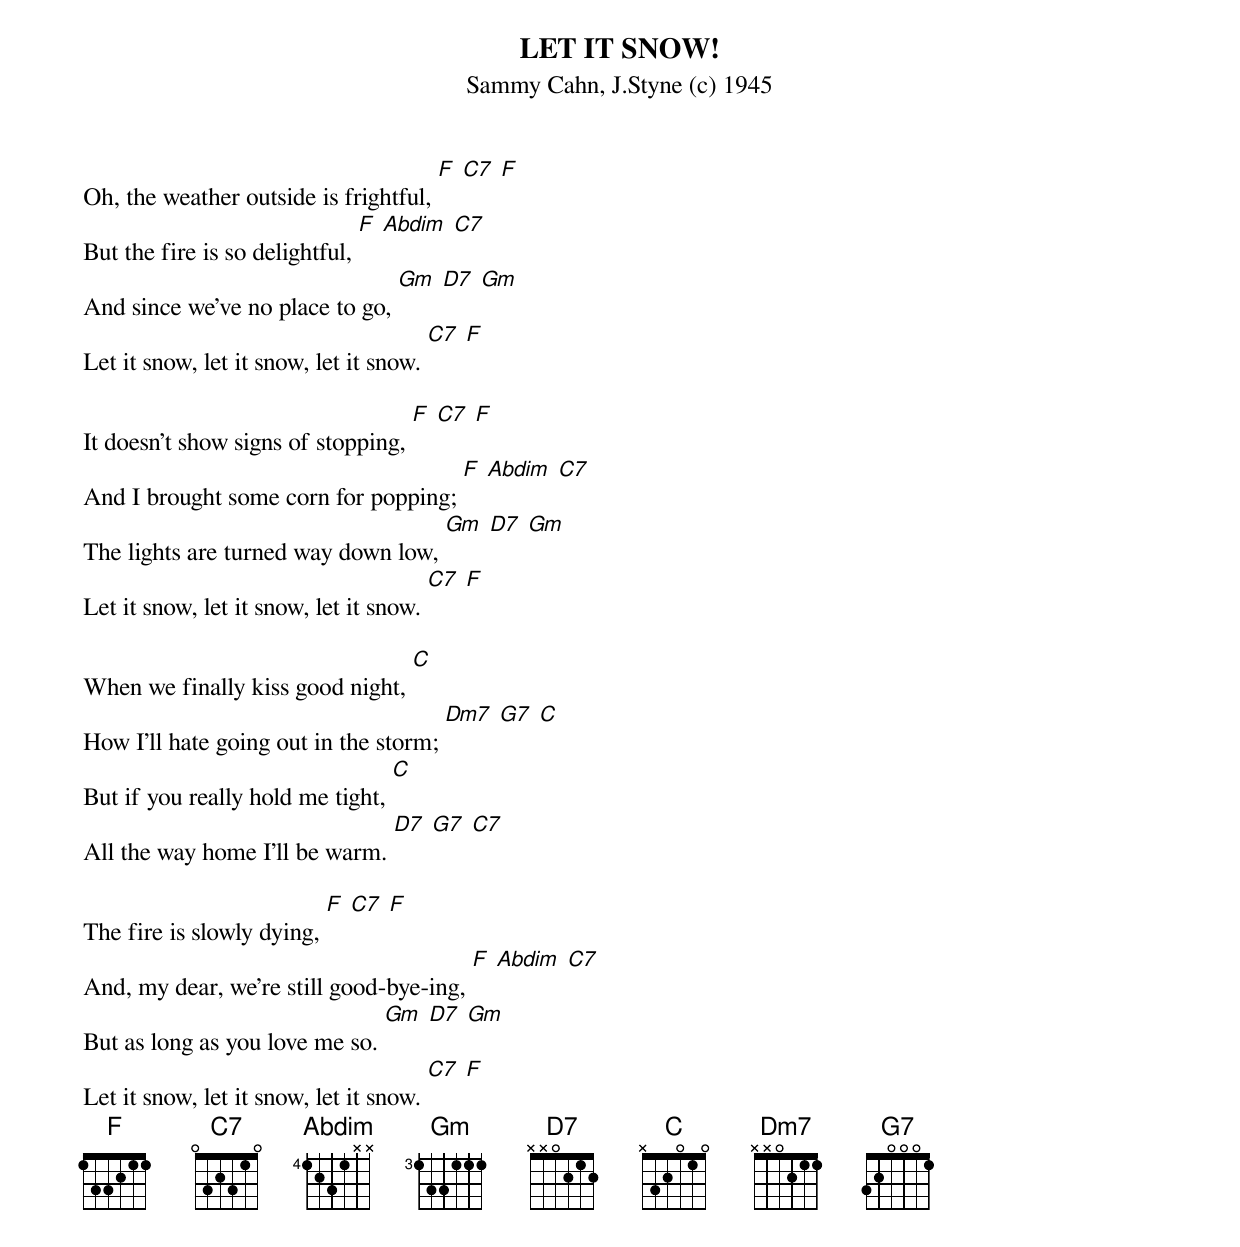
{t:LET IT SNOW!}
{st:Sammy Cahn, J.Styne (c) 1945}

Oh, the weather outside is frightful, [F] [C7] [F]
But the fire is so delightful, [F] [Abdim] [C7]
And since we've no place to go, [Gm] [D7] [Gm]
Let it snow, let it snow, let it snow. [C7] [F]

It doesn't show signs of stopping, [F] [C7] [F]
And I brought some corn for popping; [F] [Abdim] [C7]
The lights are turned way down low, [Gm] [D7] [Gm]
Let it snow, let it snow, let it snow. [C7] [F]

When we finally kiss good night, [C]
How I'll hate going out in the storm; [Dm7] [G7] [C]
But if you really hold me tight, [C]
All the way home I'll be warm. [D7] [G7] [C7]

The fire is slowly dying, [F] [C7] [F]
And, my dear, we're still good-bye-ing, [F] [Abdim] [C7]
But as long as you love me so. [Gm] [D7] [Gm]
Let it snow, let it snow, let it snow. [C7] [F]
